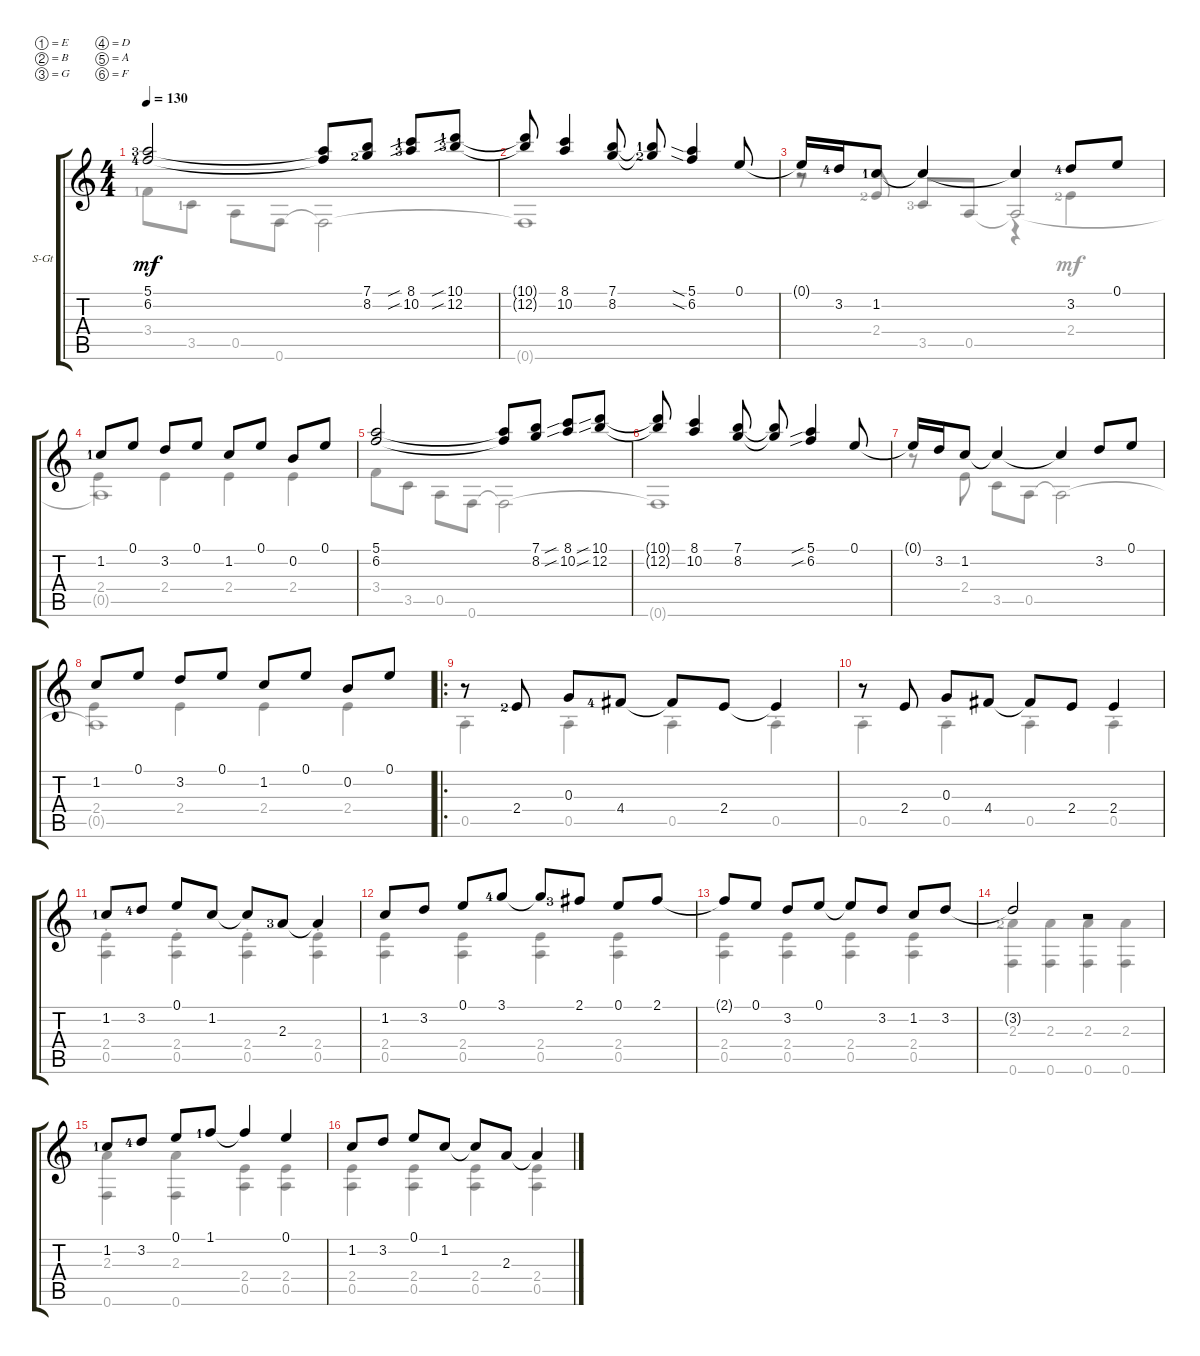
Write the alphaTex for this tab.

\defaultSystemsLayout 4
\bracketExtendMode groupsimilarinstruments
\firstSystemTrackNameOrientation horizontal
\otherSystemsTrackNameOrientation horizontal
\track ("Steel Guitar" "S-Gt") {multiBarRest instrument acousticguitarsteel}
\staff {score tabs}
\tuning (E4 B3 G3 D3 A2 F2)
\voice
\ts (4 4)
\ac
\tempo 130
\clef g2
\ks c
(5.1{lf 4} 6.2{lf 5}).2{dy mf instrument acousticguitarsteel} (6.2{t} 5.1{t}).8 (7.1 8.2{lf 3}).8 (8.1{sib lf 2} 10.2{sib lf 4}).8 (10.1{sib lf 2} 12.2{sib lf 4}).8 |
(12.2{t} 10.1{t}).8 (8.1 10.2).4 (8.2 7.1).8 (8.2{t lf 3} 7.1{t lf 2}).8 (5.1{sia} 6.2{sia}).4 0.1.8 |
0.1{t}.16 3.2{lf 5}.16 1.2{lf 2}.8 1.2{t}.4 1.2{t}.4 3.2{lf 5}.8 0.1.8 |
1.2{lf 2}.8 0.1.8 3.2.8 0.1.8 1.2.8 0.1.8 0.2.8 0.1.8 |
(5.1 6.2).2 (6.2{t} 5.1{t}).8 (7.1 8.2).8 (8.1{sib} 10.2{sib}).8 (10.1{sib} 12.2{sib}).8 |
(12.2{t} 10.1{t}).8 (8.1 10.2).4 (8.2 7.1).8 (8.2{t} 7.1{t}).8 (5.1{sib} 6.2{sib}).4 0.1.8 |
0.1{t}.16 3.2.16 1.2.8 1.2{t}.4 1.2{t}.4 3.2.8 0.1.8 |
1.2.8 0.1.8 3.2.8 0.1.8 1.2.8 0.1.8 0.2.8 0.1.8 |
\ro
r.8 2.4{lf 3}.8 0.3.8 4.4{lf 5}.8 4.4{t}.8 2.4.8 2.4{t}.4 |
r.8 2.4.8 0.3.8 4.4.8 4.4{t}.8 2.4.8 2.4.4 |
1.2{lf 2}.8 3.2{lf 5}.8 0.1.8 1.2.8 1.2{t}.8 2.3{lf 4}.8 2.3{t}.4 |
1.2.8 3.2.8 0.1.8 3.1{lf 5}.8 3.1{t}.8 2.1{lf 4}.8 0.1.8 2.1.8 |
2.1{t}.8 0.1.8 3.2.8 0.1.8 0.1{t}.8 3.2.8 1.2.8 3.2.8 |
3.2{t}.2 r.2 |
1.2{lf 2}.8 3.2{lf 5}.8 0.1.8 1.1{lf 2}.8 1.1{t}.4 0.1.4 |
1.2.8 3.2.8 0.1.8 1.2.8 1.2{t}.8 2.3.8 2.3{t}.4
\voice
\clef g2
\ottava regular
\simile none
\ks c
3.4{lf 2}.8{dy mf} 3.5{lf 2}.8 0.5.8 0.6.8 0.6{t}.2 |
0.6{t}.1 |
r.8{beam invert} 2.4{lf 3}.8{beam invert} 3.5{lf 4}.8{beam invert} 0.5.8 0.5{t}.2{beam invert} |
0.5{t}.1 |
3.4.8 3.5.8 0.5.8 0.6.8 0.6{t}.2 |
0.6{t}.1 |
r.8 2.4.8 3.5.8 0.5.8 0.5{t}.2 |
0.5{t}.1 |
0.5{st}.4 0.5{st}.4 0.5{st}.4 0.5{st}.4 |
0.5{st}.4 0.5{st}.4 0.5{st}.4 0.5{st}.4 |
(0.5{st} 2.4{st}).4 (0.5{st} 2.4{st}).4 (0.5{st} 2.4{st}).4 (0.5{st} 2.4{st}).4 |
(2.4 0.5).4 (2.4 0.5).4 (2.4 0.5).4 (2.4 0.5).4 |
(2.4 0.5).4 (2.4 0.5).4 (2.4 0.5).4 (2.4 0.5).4 |
(2.3{lf 3} 0.6).4 (0.6 2.3).4 (0.6 2.3).4 (0.6 2.3).4 |
(2.3 0.6).4 (2.3 0.6).4 (0.5 2.4).4 (0.5 2.4).4 |
(2.4 0.5).4 (2.4 0.5).4 (0.5 2.4).4 (0.5 2.4).4
\voice
\clef g2
\ottava regular
\simile none
\ks c
|
|
r.2 r.4 2.4{lf 3}.4 |
2.4.4 2.4.4 2.4.4 2.4.4 |
|
|
|
2.4.4 2.4.4 2.4.4 2.4.4 |
|
|
|
|
|
|
|
